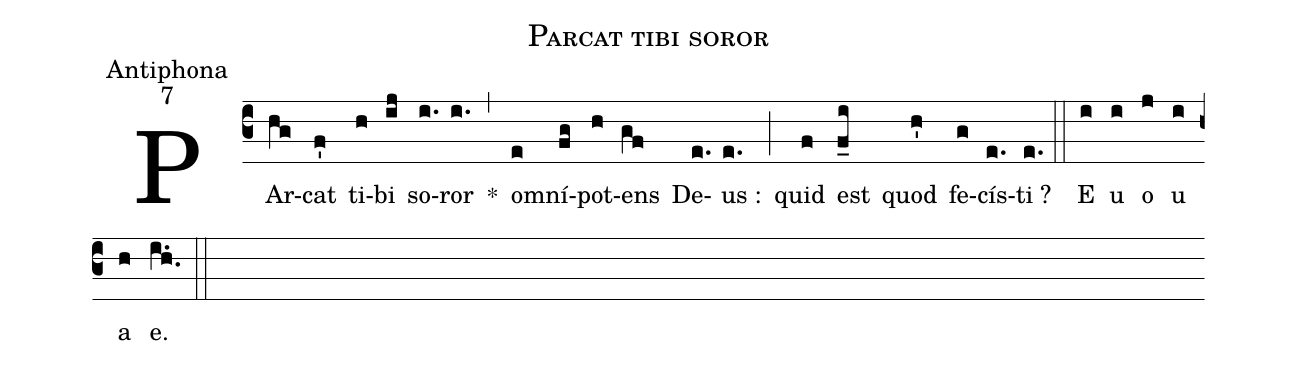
name:Parcat tibi soror;
office-part:Antiphona;
mode:7;
%%
(c3)PAr(hg)cat(f') ti(h)bi(ij) so(i.)ror(i.) *(,) om(e)ní(fg)pot(h)ens(gf) De(e.)us :(e.) (;) quid(f) est(f_i) quod(h') fe(g)cís(e.)ti ?(e.) (::) E(i) u(i) o(j) u(i) a(h) e.(i.h.) (::)
